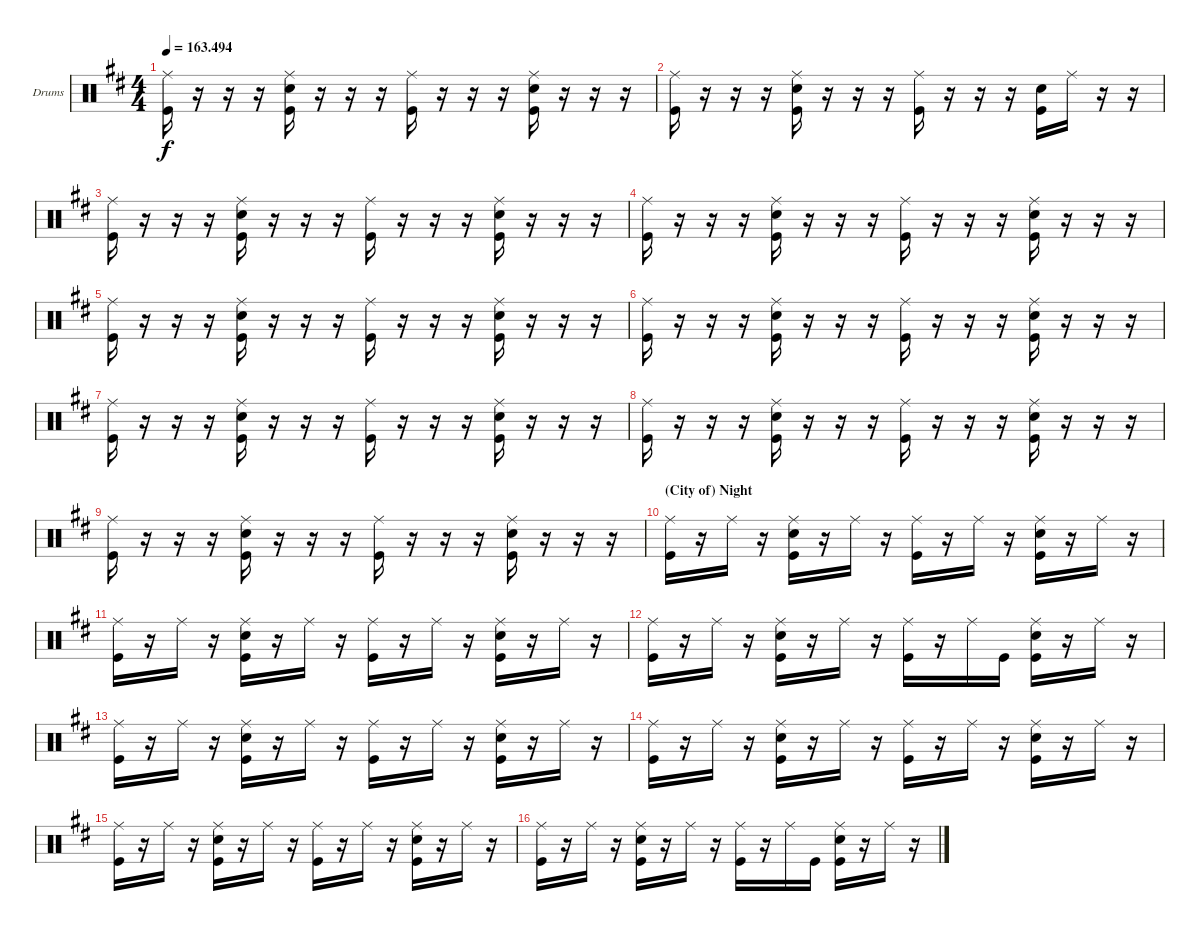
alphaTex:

\bracketExtendMode groupsimilarinstruments
\firstSystemTrackNameOrientation horizontal
\otherSystemsTrackNameOrientation horizontal
\track ("Drumkit" "Drums") {instrument percussion}
\staff {score}
\articulation defaults
\ts (4 4)
\tempo
163.494
\accidentals auto
\clef neutral
\ottava regular
\simile none
\scale
0.333333
\ks d
("Ride (middle)" "Kick (hit)").16{dy f} r.16 r.16 r.16 ("Ride (middle)" "Kick (hit)" "Snare (hit) 2").16 r.16 r.16 r.16 ("Ride (middle)" "Kick (hit)").16 r.16 r.16 r.16 ("Ride (middle)" "Kick (hit)" "Snare (hit) 2").16 r.16 r.16 r.16 |
\scale
0.333333 ("Ride (middle)" "Kick (hit)").16 r.16 r.16 r.16 ("Ride (middle)" "Kick (hit)" "Snare (hit) 2").16 r.16 r.16 r.16 ("Ride (middle)" "Kick (hit)").16 r.16 r.16 r.16 ("Snare (hit) 2" "Kick (hit)").16 "Ride (middle)".16 r.16 r.16 |
\scale
0.333333 ("Ride (middle)" "Kick (hit)").16 r.16 r.16 r.16 ("Ride (middle)" "Kick (hit)" "Snare (hit) 2").16 r.16 r.16 r.16 ("Ride (middle)" "Kick (hit)").16 r.16 r.16 r.16 ("Ride (middle)" "Kick (hit)" "Snare (hit) 2").16 r.16 r.16 r.16 |
\scale
0.333333 ("Ride (middle)" "Kick (hit)").16 r.16 r.16 r.16 ("Ride (middle)" "Kick (hit)" "Snare (hit) 2").16 r.16 r.16 r.16 ("Ride (middle)" "Kick (hit)").16 r.16 r.16 r.16 ("Kick (hit)" "Snare (hit) 2" "Ride (middle)").16 r.16 r.16 r.16 |
\scale
0.333333 ("Ride (middle)" "Kick (hit)").16 r.16 r.16 r.16 ("Ride (middle)" "Kick (hit)" "Snare (hit) 2").16 r.16 r.16 r.16 ("Ride (middle)" "Kick (hit)").16 r.16 r.16 r.16 ("Ride (middle)" "Kick (hit)" "Snare (hit) 2").16 r.16 r.16 r.16 |
\scale
0.333333 ("Ride (middle)" "Kick (hit)").16 r.16 r.16 r.16 ("Ride (middle)" "Kick (hit)" "Snare (hit) 2").16 r.16 r.16 r.16 ("Ride (middle)" "Kick (hit)").16 r.16 r.16 r.16 ("Kick (hit)" "Snare (hit) 2" "Ride (middle)").16 r.16 r.16 r.16 |
\scale
0.333333 ("Ride (middle)" "Kick (hit)").16 r.16 r.16 r.16 ("Ride (middle)" "Kick (hit)" "Snare (hit) 2").16 r.16 r.16 r.16 ("Ride (middle)" "Kick (hit)").16 r.16 r.16 r.16 ("Ride (middle)" "Kick (hit)" "Snare (hit) 2").16 r.16 r.16 r.16 |
\scale
0.333333 ("Ride (middle)" "Kick (hit)").16 r.16 r.16 r.16 ("Ride (middle)" "Kick (hit)" "Snare (hit) 2").16 r.16 r.16 r.16 ("Ride (middle)" "Kick (hit)").16 r.16 r.16 r.16 ("Kick (hit)" "Snare (hit) 2" "Ride (middle)").16 r.16 r.16 r.16 |
\scale
0.333333 ("Ride (middle)" "Kick (hit)").16 r.16 r.16 r.16 ("Ride (middle)" "Kick (hit)" "Snare (hit) 2").16 r.16 r.16 r.16 ("Ride (middle)" "Kick (hit)").16 r.16 r.16 r.16 ("Kick (hit)" "Snare (hit) 2" "Ride (middle)").16 r.16 r.16 r.16 |
\section ("" "(City of) Night")
\scale
0.333333 ("Kick (hit)" "Ride (middle)").16 r.16 "Ride (middle)".16 r.16 ("Snare (hit) 2" "Kick (hit)" "Ride (middle)").16 r.16 "Ride (middle)".16 r.16 ("Kick (hit)" "Ride (middle)").16 r.16 "Ride (middle)".16 r.16 ("Snare (hit) 2" "Kick (hit)" "Ride (middle)").16 r.16 "Ride (middle)".16 r.16 |
\scale
0.333333 ("Kick (hit)" "Ride (middle)").16 r.16 "Ride (middle)".16 r.16 ("Kick (hit)" "Snare (hit) 2" "Ride (middle)").16 r.16 "Ride (middle)".16 r.16 ("Kick (hit)" "Ride (middle)").16 r.16 "Ride (middle)".16 r.16 ("Kick (hit)" "Snare (hit) 2" "Ride (middle)").16 r.16 "Ride (middle)".16 r.16 |
\scale
0.333333 ("Kick (hit)" "Ride (middle)").16 r.16 "Ride (middle)".16 r.16 ("Kick (hit)" "Snare (hit) 2" "Ride (middle)").16 r.16 "Ride (middle)".16 r.16 ("Kick (hit)" "Ride (middle)").16 r.16 "Ride (middle)".16 "Kick (hit)".16 ("Kick (hit)" "Snare (hit) 2" "Ride (middle)").16 r.16 "Ride (middle)".16 r.16 |
\scale
0.333333 ("Kick (hit)" "Ride (middle)").16 r.16 "Ride (middle)".16 r.16 ("Snare (hit) 2" "Kick (hit)" "Ride (middle)").16 r.16 "Ride (middle)".16 r.16 ("Kick (hit)" "Ride (middle)").16 r.16 "Ride (middle)".16 r.16 ("Snare (hit) 2" "Kick (hit)" "Ride (middle)").16 r.16 "Ride (middle)".16 r.16 |
\scale
0.333333 ("Kick (hit)" "Ride (middle)").16 r.16 "Ride (middle)".16 r.16 ("Snare (hit) 2" "Kick (hit)" "Ride (middle)").16 r.16 "Ride (middle)".16 r.16 ("Kick (hit)" "Ride (middle)").16 r.16 "Ride (middle)".16 r.16 ("Snare (hit) 2" "Kick (hit)" "Ride (middle)").16 r.16 "Ride (middle)".16 r.16 |
\scale
0.333333 ("Kick (hit)" "Ride (middle)").16 r.16 "Ride (middle)".16 r.16 ("Kick (hit)" "Snare (hit) 2" "Ride (middle)").16 r.16 "Ride (middle)".16 r.16 ("Kick (hit)" "Ride (middle)").16 r.16 "Ride (middle)".16 r.16 ("Kick (hit)" "Snare (hit) 2" "Ride (middle)").16 r.16 "Ride (middle)".16 r.16 |
\scale
0.333333 ("Kick (hit)" "Ride (middle)").16 r.16 "Ride (middle)".16 r.16 ("Kick (hit)" "Snare (hit) 2" "Ride (middle)").16 r.16 "Ride (middle)".16 r.16 ("Kick (hit)" "Ride (middle)").16 r.16 "Ride (middle)".16 "Kick (hit)".16 ("Kick (hit)" "Snare (hit) 2" "Ride (middle)").16 r.16 "Ride (middle)".16 r.16
